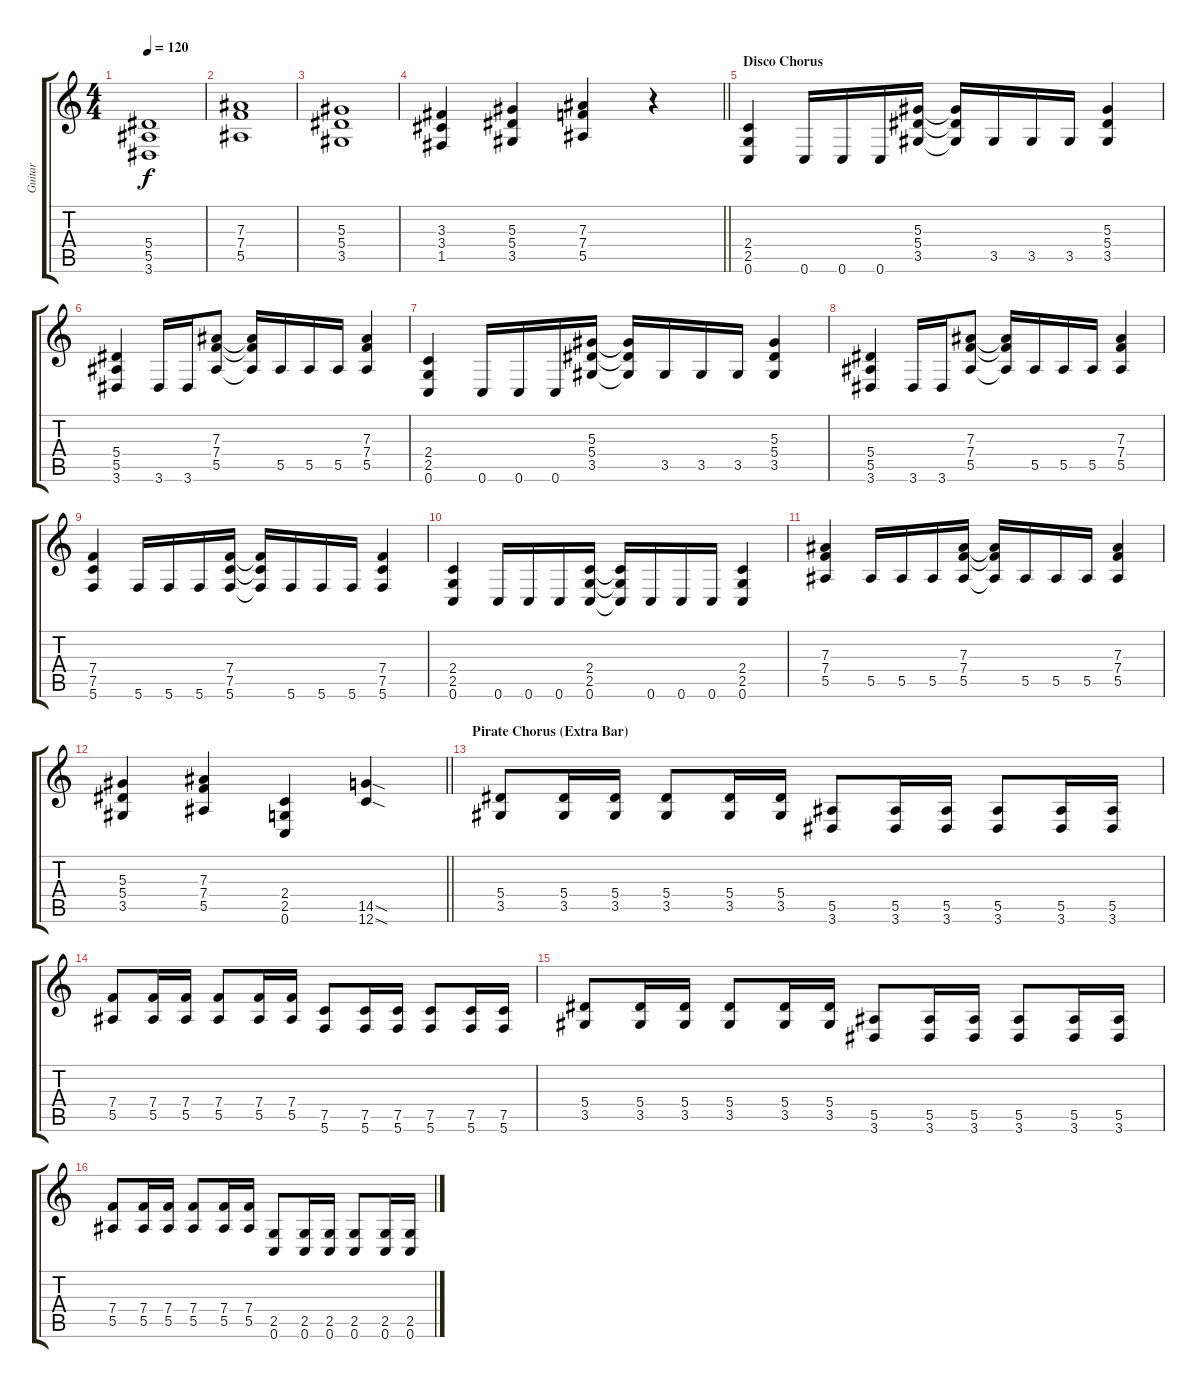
\track ("Guitar" "Guitar") {instrument distortionguitar}
\staff {score tabs}
\tuning (C4 G3 Eb3 Bb2 F2 C2) {hide}
\ts (4 4)
\tempo 120
\clef g2
\ks c
(5.4 5.5 3.6).1{dy f} |
(7.3 7.4 5.5).1 |
(5.3 5.4 3.5).1 |
\barLineRight lightlight
(3.3 3.4 1.5).4 (5.3 5.4 3.5).4 (7.3 7.4 5.5).4 r.4 |
\section ("" "Disco Chorus")
(2.4 2.5 0.6).4 0.6.16 0.6.16 0.6.16 (5.3 5.4 3.5).16 (5.3{t} 5.4{t} 3.5{t}).16 3.5.16 3.5.16 3.5.16 (5.3 5.4 3.5).4 |
(5.4 5.5 3.6).4 3.6.16 3.6.16 (7.3 7.4 5.5).8 (7.3{t} 7.4{t} 5.5{t}).16 5.5.16 5.5.16 5.5.16 (7.3 7.4 5.5).4 |
(2.4 2.5 0.6).4 0.6.16 0.6.16 0.6.16 (5.3 5.4 3.5).16 (5.3{t} 5.4{t} 3.5{t}).16 3.5.16 3.5.16 3.5.16 (5.3 5.4 3.5).4 |
(5.4 5.5 3.6).4 3.6.16 3.6.16 (7.3 7.4 5.5).8 (7.3{t} 7.4{t} 5.5{t}).16 5.5.16 5.5.16 5.5.16 (7.3 7.4 5.5).4 |
(7.4 7.5 5.6).4 5.6.16 5.6.16 5.6.16 (7.4 7.5 5.6).16 (7.4{t} 7.5{t} 5.6{t}).16 5.6.16 5.6.16 5.6.16 (7.4 7.5 5.6).4 |
(2.4 2.5 0.6).4 0.6.16 0.6.16 0.6.16 (2.4 2.5 0.6).16 (2.4{t} 2.5{t} 0.6{t}).16 0.6.16 0.6.16 0.6.16 (2.4 2.5 0.6).4 |
(7.3 7.4 5.5).4 5.5.16 5.5.16 5.5.16 (7.3 7.4 5.5).16 (7.3{t} 7.4{t} 5.5{t}).16 5.5.16 5.5.16 5.5.16 (7.3 7.4 5.5).4 |
\barLineRight lightlight
(5.3 5.4 3.5).4 (7.3 7.4 5.5).4 (2.4 2.5 0.6).4 (14.5{sod} 12.6{sod}).4 |
\section ("" "Pirate Chorus (Extra Bar)")
(5.4 3.5).8 (5.4 3.5).16 (5.4 3.5).16 (5.4 3.5).8 (5.4 3.5).16 (5.4 3.5).16 (5.5 3.6).8 (5.5 3.6).16 (5.5 3.6).16 (5.5 3.6).8 (5.5 3.6).16 (5.5 3.6).16 |
(7.4 5.5).8 (7.4 5.5).16 (7.4 5.5).16 (7.4 5.5).8 (7.4 5.5).16 (7.4 5.5).16 (7.5 5.6).8 (7.5 5.6).16 (7.5 5.6).16 (7.5 5.6).8 (7.5 5.6).16 (7.5 5.6).16 |
(5.4 3.5).8 (5.4 3.5).16 (5.4 3.5).16 (5.4 3.5).8 (5.4 3.5).16 (5.4 3.5).16 (5.5 3.6).8 (5.5 3.6).16 (5.5 3.6).16 (5.5 3.6).8 (5.5 3.6).16 (5.5 3.6).16 |
(7.4 5.5).8 (7.4 5.5).16 (7.4 5.5).16 (7.4 5.5).8 (7.4 5.5).16 (7.4 5.5).16 (2.5 0.6).8 (2.5 0.6).16 (2.5 0.6).16 (2.5 0.6).8 (2.5 0.6).16 (2.5 0.6).16
